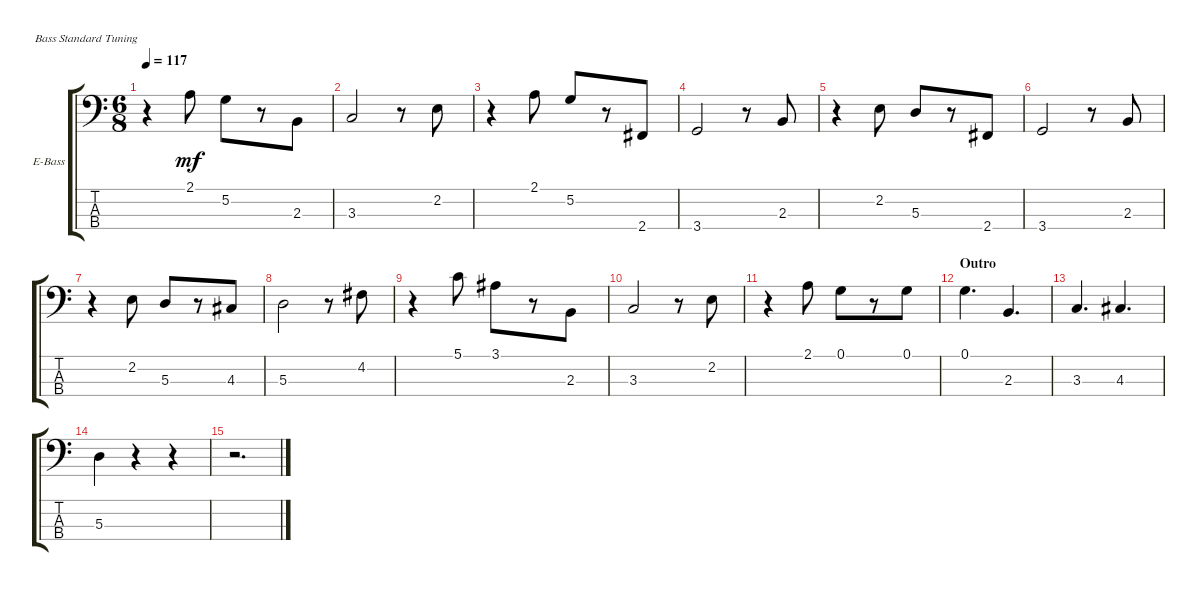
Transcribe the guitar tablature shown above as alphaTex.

\defaultSystemsLayout 4
\bracketExtendMode groupsimilarinstruments
\firstSystemTrackNameOrientation horizontal
\otherSystemsTrackNameOrientation horizontal
\track ("Electric Bass" "E-Bass") {instrument electricbassfinger}
\staff {score tabs}
\tuning (G2 D2 A1 E1)
\ts (6 8)
\tempo 117
\clef f4
\ks c
r.4{dy mf} 2.1.8 5.2.8 r.8 2.3.8 |
3.3.2 r.8 2.2.8 |
r.4 2.1.8 5.2.8 r.8 2.4.8 |
3.4.2 r.8 2.3.8 |
r.4 2.2.8 5.3.8 r.8 2.4.8 |
3.4.2 r.8 2.3.8 |
r.4 2.2.8 5.3.8 r.8 4.3.8 |
5.3.2 r.8 4.2.8 |
r.4 5.1.8 3.1.8 r.8 2.3.8 |
3.3.2 r.8 2.2.8 |
r.4 2.1.8 0.1.8 r.8 0.1.8 |
\section ("" "Outro")
0.1.4{d} 2.3.4{d} |
3.3.4{d} 4.3.4{d} |
5.3.4 r.4 r.4 |
r.2{d}
